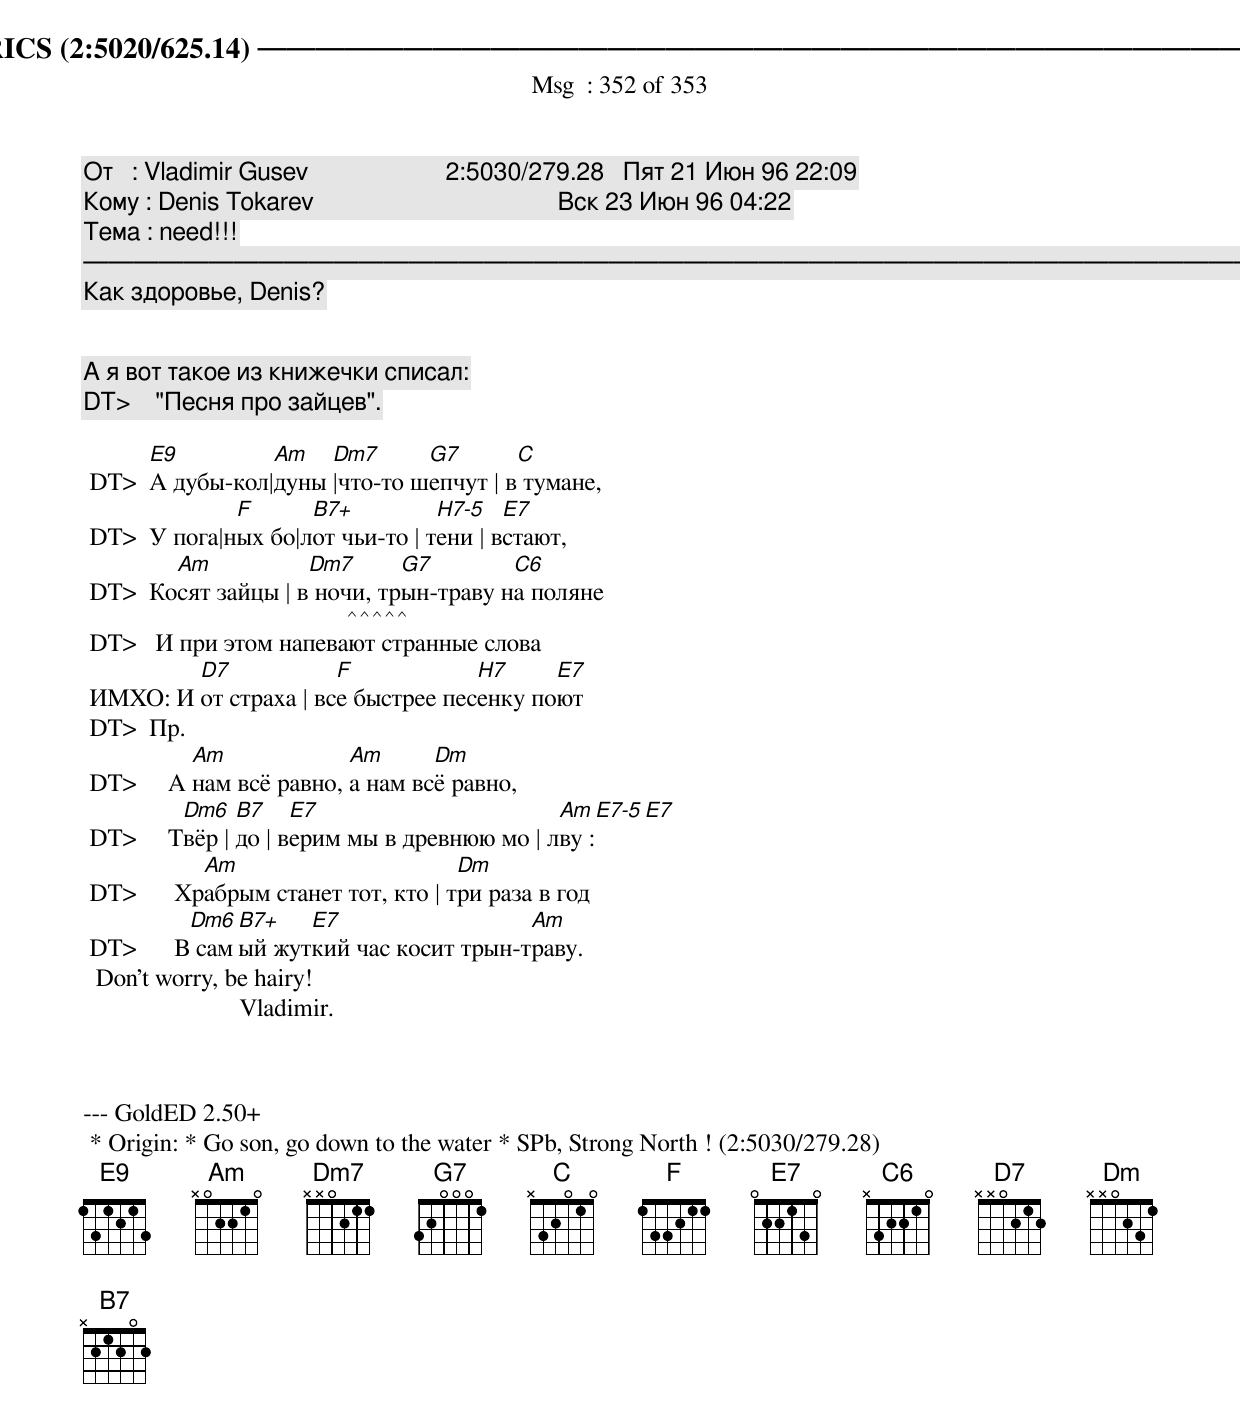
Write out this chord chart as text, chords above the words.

─ SU.MUSIC.LYRICS (2:5020/625.14) ──────────────────────────────────── ECHO065 ─
 Msg  : 352 of 353
 От   : Vladimir Gusev                      2:5030/279.28   Пят 21 Июн 96 22:09
 Кому : Denis Tokarev                                       Вcк 23 Июн 96 04:22
 Тема : need!!!
────────────────────────────────────────────────────────────────────────────────
                           Как здоpовье, Denis?


А я вот такое из книжечки списал:
 DT>    "Песня про зайцев".

      E9         Am   Dm7      G7       C
 DT>  А дубы-кол|дуны |что-то шепчут | в тумане,
              F      B7+          H7-5   E7
 DT>  У пога|ных бо|лот чьи-то | тени | встают,
        Am           Dm7      G7        C6
 DT>  Косят зайцы | в ночи, трын-траву на поляне
                     ^^^^^
 DT>   И при этом напевают странные слова
         D7            F            H7     E7
 ИМХО: И от стpаха | все быстpее песенкy поют
 DT>  Пр.
           Am             Am      Dm
 DT>     А нам всё равно, а нам всё равно,
          Dm6   B7    E7                      Am    E7-5  E7
 DT>     Твёр | до | верим мы в древнюю мо | лву :
            Am                       Dm
 DT>      Храбрым станет тот, кто | три раза в год
           Dm6 B7+   E7                  Am
 DT>      В самый жуткий час косит трын-траву.
  Don't worry, be hairy!
                         Vladimir.



--- GoldED 2.50+
 * Origin: * Go son, go down to the water * SPb, Strong North ! (2:5030/279.28)
